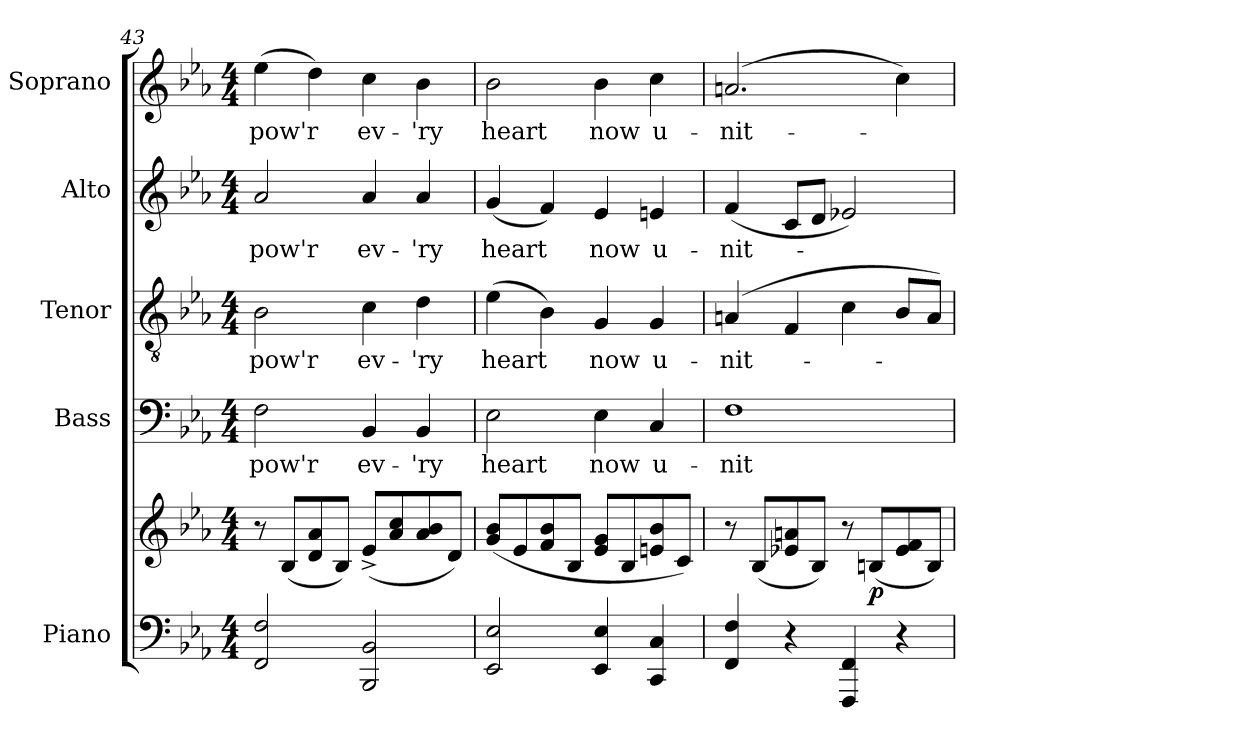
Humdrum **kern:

**kern	**kern	**dynam	**kern	**text	**kern	**text	**kern	**text	**kern	**text
*part5	*part5	*part5	*part4	*part4	*part3	*part3	*part2	*part2	*part1	*part1
*staff6	*staff5	*staff5/6	*staff4	*staff4	*staff3	*staff3	*staff2	*staff2	*staff1	*staff1
*I"Piano	*	*	*I"Bass	*	*I"Tenor	*	*I"Alto	*	*I"Soprano	*
*I'Pno.	*	*	*I'B.	*	*I'T.	*	*I'A.	*	*I'S.	*
!!LO:LB:g=z
*clefF4	*clefG2	*	*clefF4	*	*clefGv2	*	*clefG2	*	*clefG2	*
*	*	*	*	*	*ITrd7c12	*	*	*	*	*
*k[b-e-a-]	*k[b-e-a-]	*	*k[b-e-a-]	*	*k[b-e-a-]	*	*k[b-e-a-]	*	*k[b-e-a-]	*
*E-:	*E-:	*	*E-:	*	*E-:	*	*E-:	*	*E-:	*
*M4/4	*M4/4	*	*M4/4	*	*M4/4	*	*M4/4	*	*M4/4	*
=43	=43	=43	=43	=43	=43	=43	=43	=43	=43	=43
!	!	!	!	!LO:LY:b:color=#000000	!	!	!	!	!	!
!	!	!	!	!	!	!LO:LY:b:color=#000000	!	!	!	!
!	!	!	!	!	!	!	!	!LO:LY:b:color=#000000	!	!
!	!	!	!	!	!	!	!	!	!	!LO:LY:b:color=#000000
2FFi/ 2Fi	8r	.	2Fi\	pow'r	2BB-i\	pow'r	2a-i/	pow'r	(4ee-i\	pow'r
.	(8B-i/L	.	.	.	.	.	.	.	.	.
.	8di/ 8a-i	.	.	.	.	.	.	.	4ddi\)	.
.	8B-i/J)	.	.	.	.	.	.	.	.	.
!	!	!	!	!LO:LY:b:color=#000000	!	!	!	!	!	!
!	!	!	!	!	!	!LO:LY:b:color=#000000	!	!	!	!
!	!	!	!	!	!	!	!	!LO:LY:b:color=#000000	!	!
!	!	!	!	!	!	!	!	!	!	!LO:LY:b:color=#000000
2BBB-i/ 2BB-i	(8e-^i/L	.	4BB-i/	ev-	4Ci\	ev-	4a-i/	ev-	4cci\	ev-
.	8a-i/ 8cci	.	.	.	.	.	.	.	.	.
!	!	!	!	!LO:LY:b:color=#000000	!	!	!	!	!	!
!	!	!	!	!	!	!LO:LY:b:color=#000000	!	!	!	!
!	!	!	!	!	!	!	!	!LO:LY:b:color=#000000	!	!
!	!	!	!	!	!	!	!	!	!	!LO:LY:b:color=#000000
.	8a-i/ 8b-i	.	4BB-i/	-'ry	4Di\	-'ry	4a-i/	-'ry	4b-i\	-'ry
.	8di/J)	.	.	.	.	.	.	.	.	.
=44	=44	=44	=44	=44	=44	=44	=44	=44	=44	=44
!	!	!	!	!LO:LY:b:color=#000000	!	!	!	!	!	!
!	!	!	!	!	!	!LO:LY:b:color=#000000	!	!	!	!
!	!	!	!	!	!	!	!	!LO:LY:b:color=#000000	!	!
!	!	!	!	!	!	!	!	!	!	!LO:LY:b:color=#000000
2EE-i/ 2E-i	(8gi/ 8b-iL	.	2E-i\	heart	(4E-i\	heart	(4gi/	heart	2b-i\	heart
.	8e-i/	.	.	.	.	.	.	.	.	.
.	8fi/ 8b-i	.	.	.	4BB-i\)	.	4fi/)	.	.	.
.	8B-i/J	.	.	.	.	.	.	.	.	.
!	!	!	!	!LO:LY:b:color=#000000	!	!	!	!	!	!
!	!	!	!	!	!	!LO:LY:b:color=#000000	!	!	!	!
!	!	!	!	!	!	!	!	!LO:LY:b:color=#000000	!	!
!	!	!	!	!	!	!	!	!	!	!LO:LY:b:color=#000000
4EE-i/ 4E-i	8e-i/ 8giL	.	4E-i\	now	4GGi/	now	4e-i/	now	4b-i\	now
.	8B-i/	.	.	.	.	.	.	.	.	.
!	!	!	!	!LO:LY:b:color=#000000	!	!	!	!	!	!
!	!	!	!	!	!	!LO:LY:b:color=#000000	!	!	!	!
!	!	!	!	!	!	!	!	!LO:LY:b:color=#000000	!	!
!	!	!	!	!	!	!	!	!	!	!LO:LY:b:color=#000000
4CCi/ 4Ci	8eni/ 8b-i	.	4Ci/	u-	4GGi/	u-	4eni/	u-	4cci\	u-
.	8ci/J)	.	.	.	.	.	.	.	.	.
=45	=45	=45	=45	=45	=45	=45	=45	=45	=45	=45
!	!	!	!	!LO:LY:b:color=#000000	!	!	!	!	!	!
!	!	!	!	!	!	!LO:LY:b:color=#000000	!	!	!	!
!	!	!	!	!	!	!	!	!LO:LY:b:color=#000000	!	!
!	!	!	!	!	!	!	!	!	!	!LO:LY:b:color=#000000
4FFi/ 4Fi	8r	.	1Fi	-nit-	(4AAni/	-nit-	(4fi/	-nit-	(2.ani/	-nit-
.	(8B-i/L	.	.	.	.	.	.	.	.	.
4r	8e-Xi/ 8ani	.	.	.	4FFi/	.	8ci/L	.	.	.
.	8B-i/J)	.	.	.	.	.	8di/J	.	.	.
4FFFi/ 4FFi	8r	.	.	.	4Ci\	.	2e-Xi/)	.	.	.
.	(8Bni/L	p	.	.	.	.	.	.	.	.
4r	8e-i/ 8fi	.	.	.	8BB-i/L	.	.	.	4cci\)	.
.	8Bi/J)	.	.	.	8AAi/J)	.	.	.	.	.
=	=	=	=	=	=	=	=	=	=	=
*-	*-	*-	*-	*-	*-	*-	*-	*-	*-	*-
